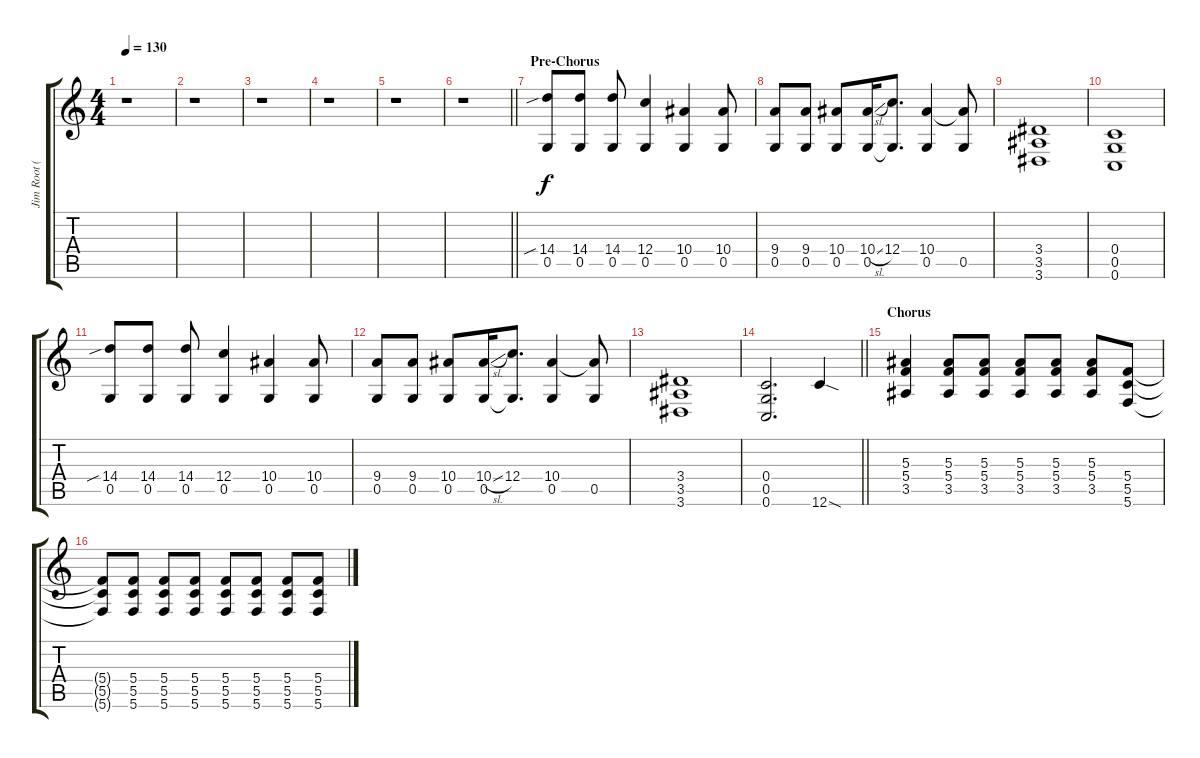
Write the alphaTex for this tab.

\track ("Jim Root (Dirty)" "Jim Root (") {instrument overdrivenguitar}
\staff {score tabs}
\tuning (D4 A3 F3 C3 G2 C2) {hide}
\ts (4 4)
\tempo 130
\clef g2
\ks c
r.1{dy f} |
r.1 |
r.1 |
r.1 |
r.1 |
\barLineRight lightlight
r.1 |
\section ("" "Pre-Chorus")
(14.4{sib} 0.5).8 (14.4 0.5).8 (14.4 0.5).8 (12.4 0.5).4 (10.4 0.5).4 (10.4 0.5).8 |
(9.4 0.5).8 (9.4 0.5).8 (10.4 0.5).8 (10.4{sl} 0.5).16 (12.4 0.5{t}).8{d} (10.4 0.5).4 (10.4{t} 0.5).8 |
(3.4 3.5 3.6).1 |
(0.4 0.5 0.6).1 |
(14.4{sib} 0.5).8 (14.4 0.5).8 (14.4 0.5).8 (12.4 0.5).4 (10.4 0.5).4 (10.4 0.5).8 |
(9.4 0.5).8 (9.4 0.5).8 (10.4 0.5).8 (10.4{sl} 0.5).16 (12.4 0.5{t}).8{d} (10.4 0.5).4 (10.4{t} 0.5).8 |
(3.4 3.5 3.6).1 |
\barLineRight lightlight
(0.4 0.5 0.6).2{d} 12.6{sod}.4 |
\section ("" "Chorus")
(5.3 5.4 3.5).4 (5.3 5.4 3.5).8 (5.3 5.4 3.5).8 (5.3 5.4 3.5).8 (5.3 5.4 3.5).8 (5.3 5.4 3.5).8 (5.4 5.5 5.6).8 |
(5.4{t} 5.5{t} 5.6{t}).8 (5.4 5.5 5.6).8 (5.4 5.5 5.6).8 (5.4 5.5 5.6).8 (5.4 5.5 5.6).8 (5.4 5.5 5.6).8 (5.4 5.5 5.6).8 (5.4 5.5 5.6).8
